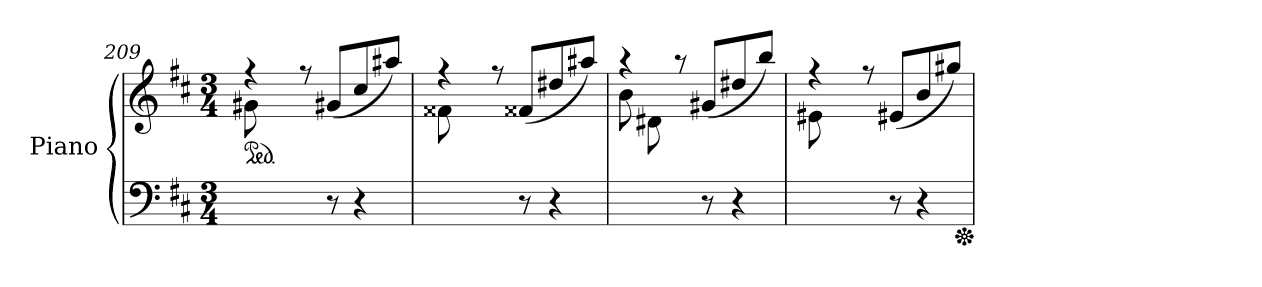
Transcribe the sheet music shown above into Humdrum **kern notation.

**kern	**kern
*part1	*part1
*staff2	*staff1
*I"Piano	*
*I'Pno	*
*clefF4	*clefG2
*k[f#c#]	*k[f#c#]
*M3/4	*M3/4
=209	=209
*	*^
*	*ped	*
8ryy	4rff	(8g#X\L
8A#X\	.	2ryy
8En\J)	8rff	.
8r	(8g#X/L	.
4r	8cc#/	.
.	8aa#X/J)	8ryy
=210	=210	=210
8ryy	4rff	(8f##X\L
8A#X\	.	2ryy
8D#X\J)	8rff	.
8r	(8f##X/L	.
4r	8dd#X/	.
.	8aa#X/J)	8ryy
!!LO:LB:g=z	!!
=211	=211	=211
4ryy	4raa	(8b\L
.	.	8d#X\
8G#X\J)	8raa	2ryy
8r	(8g#X/L	.
4r	8dd#X/	.
.	8bb/J)	.
=212	=212	=212
8ryy	4rff	(8e#X\L
8B\	.	2ryy
8C#\J)	8rff	.
8r	(8e#X/L	.
4r	8b/	.
.	8gg#X/J)	8ryy
*Xped	*	*
*	*v	*v
=	=
*-	*-
